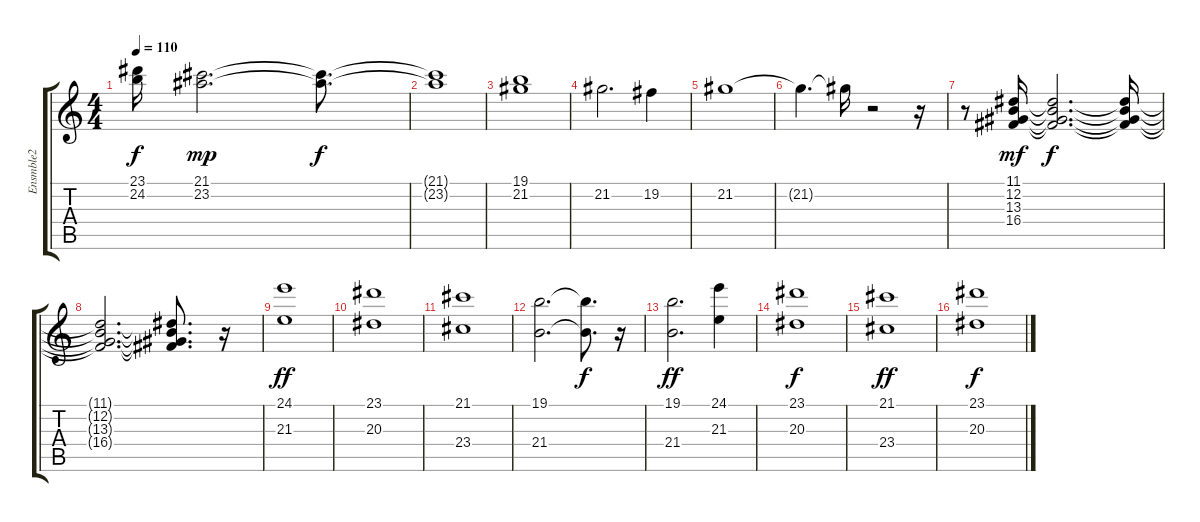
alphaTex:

\track ("Ensmble2" "Ensmble2") {instrument stringensemble2}
\staff {score tabs}
\tuning (E4 B3 G3 D3 A2 E2) {hide}
\ts (4 4)
\tempo 110
\clef g2
\ks c
(23.1{t} 24.2{t}).16{dy f} (21.1 23.2).2{d dy mp} (21.1{t} 23.2{t}).8{d dy f} |
(21.1{t} 23.2{t}).1 |
(19.1 21.2).1 |
21.2.2{d} 19.2.4 |
21.2.1 |
21.2{t}.4{d} 21.2{t}.16 r.2 r.16 |
r.8 (11.1 12.2 13.3 16.4).16{dy mf} (11.1{t} 12.2{t} 13.3{t} 16.4{t}).2{d dy f} (11.1{t} 12.2{t} 13.3{t} 16.4{t}).16 |
(11.1{t} 12.2{t} 13.3{t} 16.4{t}).2{d} (11.1{t} 12.2{t} 13.3{t} 16.4{t}).8{d} r.16 |
(24.1 21.3).1{dy ff} |
(23.1 20.3).1 |
(21.1 23.4).1 |
(19.1 21.4).2{d} (19.1{t} 21.4{t}).8{d dy f} r.16 |
(19.1 21.4).2{d dy ff} (24.1 21.3).4 |
(23.1 20.3).1{dy f} |
(21.1 23.4).1{dy ff} |
(23.1 20.3).1{dy f}
